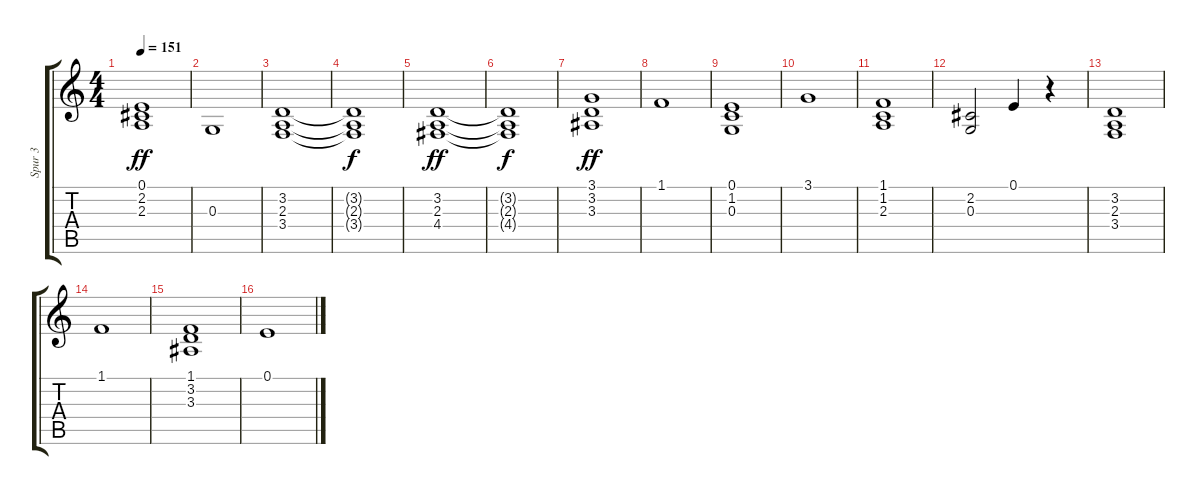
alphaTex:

\track ("Spur 3" "Spur 3") {instrument acousticgrandpiano}
\staff {score tabs}
\tuning (E4 B3 G3 D3 A2 E2) {hide}
\ts (4 4)
\tempo 151
\clef g2
\ks c
(0.1 2.2 2.3).1{dy ff} |
0.3.1 |
(3.2 2.3 3.4).1 |
(3.2{t} 2.3{t} 3.4{t}).1{dy f} |
(3.2 2.3 4.4).1{dy ff} |
(3.2{t} 2.3{t} 4.4{t}).1{dy f} |
(3.1 3.2 3.3).1{dy ff} |
1.1.1 |
(0.1 1.2 0.3).1 |
3.1.1 |
(1.1 1.2 2.3).1 |
(2.2 0.3).2 0.1.4 r.4 |
(3.2 2.3 3.4).1 |
1.1.1 |
(1.1 3.2 3.3).1 |
0.1.1
